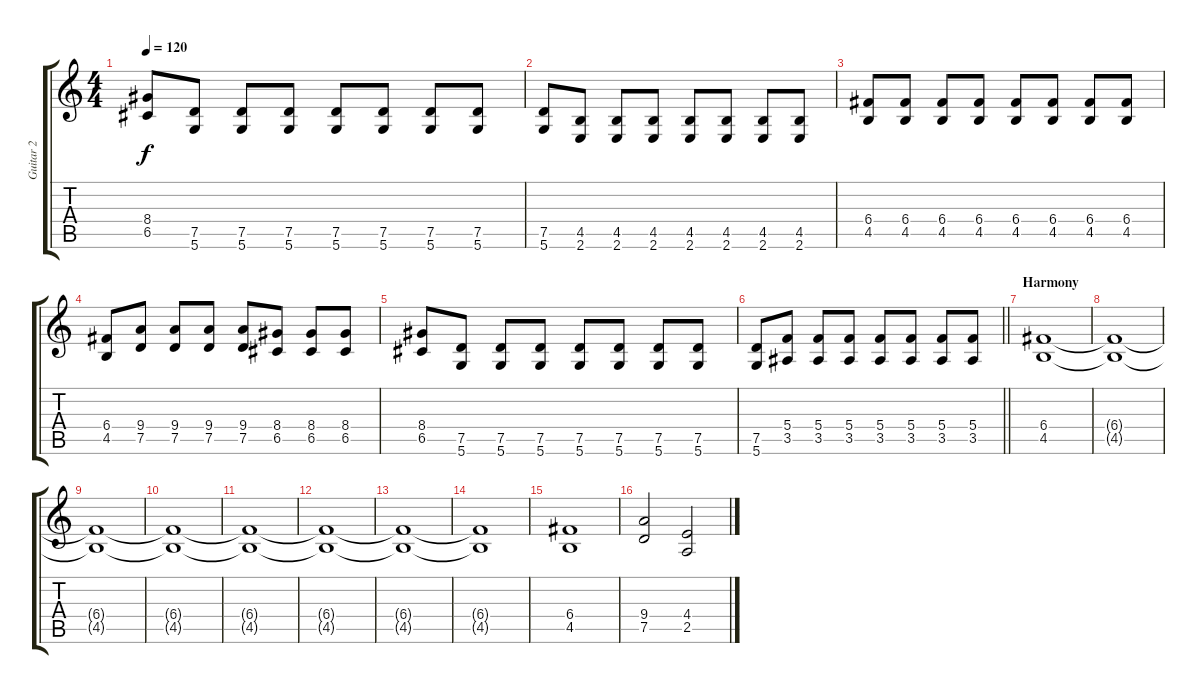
\track ("Guitar 2" "Guitar 2") {instrument distortionguitar}
\staff {score tabs}
\tuning (D4 A3 F3 C3 G2 D2) {hide}
\ts (4 4)
\tempo 120
\clef g2
\ks c
(8.4 6.5).8{dy f} (7.5 5.6).8 (7.5 5.6).8 (7.5 5.6).8 (7.5 5.6).8 (7.5 5.6).8 (7.5 5.6).8 (7.5 5.6).8 |
(7.5 5.6).8 (4.5 2.6).8 (4.5 2.6).8 (4.5 2.6).8 (4.5 2.6).8 (4.5 2.6).8 (4.5 2.6).8 (4.5 2.6).8 |
(6.4 4.5).8 (6.4 4.5).8 (6.4 4.5).8 (6.4 4.5).8 (6.4 4.5).8 (6.4 4.5).8 (6.4 4.5).8 (6.4 4.5).8 |
(6.4 4.5).8 (9.4 7.5).8 (9.4 7.5).8 (9.4 7.5).8 (9.4 7.5).8 (8.4 6.5).8 (8.4 6.5).8 (8.4 6.5).8 |
(8.4 6.5).8 (7.5 5.6).8 (7.5 5.6).8 (7.5 5.6).8 (7.5 5.6).8 (7.5 5.6).8 (7.5 5.6).8 (7.5 5.6).8 |
\barLineRight lightlight
(7.5 5.6).8 (5.4 3.5).8 (5.4 3.5).8 (5.4 3.5).8 (5.4 3.5).8 (5.4 3.5).8 (5.4 3.5).8 (5.4 3.5).8 |
\section ("" "Harmony")
(6.4 4.5).1 |
(6.4{t} 4.5{t}).1 |
(6.4{t} 4.5{t}).1 |
(6.4{t} 4.5{t}).1 |
(6.4{t} 4.5{t}).1 |
(6.4{t} 4.5{t}).1 |
(6.4{t} 4.5{t}).1 |
(6.4{t} 4.5{t}).1 |
(6.4 4.5).1 |
(9.4 7.5).2 (4.4 2.5).2
